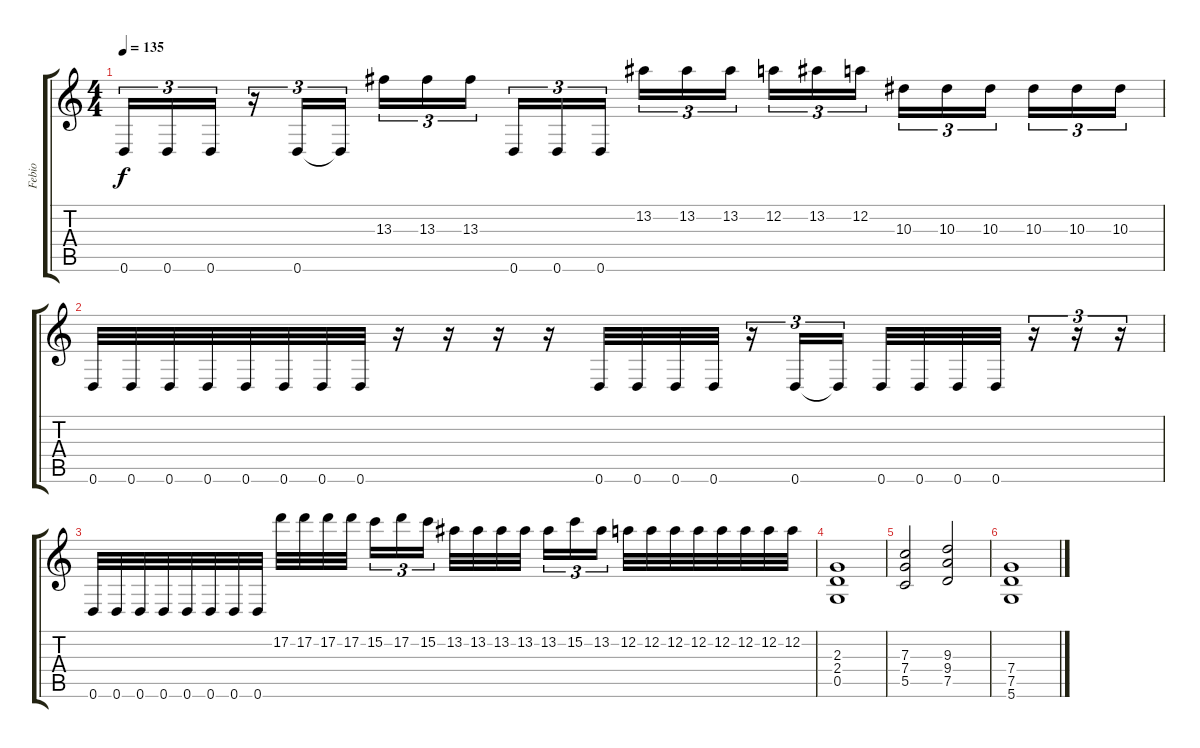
\track ("Febio" "Febio") {instrument distortionguitar}
\staff {score tabs}
\tuning (D4 A3 F3 C3 G2 D2) {hide}
\ts (4 4)
\tempo 135
\clef g2
\ks c
0.6.16{tu (3 2) dy f} 0.6.16{tu (3 2)} 0.6.16{tu (3 2)} r.16{tu (3 2)} 0.6.16{tu (3 2)} 0.6{t}.16{tu (3 2)} 13.3.16{tu (3 2)} 13.3.16{tu (3 2)} 13.3.16{tu (3 2) beam splitsecondary} 0.6.16{tu (3 2)} 0.6.16{tu (3 2)} 0.6.16{tu (3 2)} 13.2.16{tu (3 2)} 13.2.16{tu (3 2)} 13.2.16{tu (3 2) beam splitsecondary} 12.2.16{tu (3 2)} 13.2.16{tu (3 2)} 12.2.16{tu (3 2)} 10.3.16{tu (3 2)} 10.3.16{tu (3 2)} 10.3.16{tu (3 2) beam splitsecondary} 10.3.16{tu (3 2)} 10.3.16{tu (3 2)} 10.3.16{tu (3 2)} |
0.6.32 0.6.32 0.6.32 0.6.32 0.6.32 0.6.32 0.6.32 0.6.32 r.16 r.16 r.16 r.16 0.6.32 0.6.32 0.6.32 0.6.32 r.16{tu (3 2)} 0.6.16{tu (3 2)} 0.6{t}.16{tu (3 2)} 0.6.32 0.6.32 0.6.32 0.6.32 r.16{tu (3 2)} r.16{tu (3 2)} r.16{tu (3 2)} |
0.6.32 0.6.32 0.6.32 0.6.32 0.6.32 0.6.32 0.6.32 0.6.32 17.2.32 17.2.32 17.2.32 17.2.32{beam splitsecondary} 15.2.16{tu (3 2)} 17.2.16{tu (3 2)} 15.2.16{tu (3 2)} 13.2.32 13.2.32 13.2.32 13.2.32{beam splitsecondary} 13.2.16{tu (3 2)} 15.2.16{tu (3 2)} 13.2.16{tu (3 2)} 12.2.32 12.2.32 12.2.32 12.2.32 12.2.32 12.2.32 12.2.32 12.2.32 |
(2.3 2.4 0.5).1 |
(7.3 7.4 5.5).2 (9.3 9.4 7.5).2 |
(7.4 7.5 5.6).1
